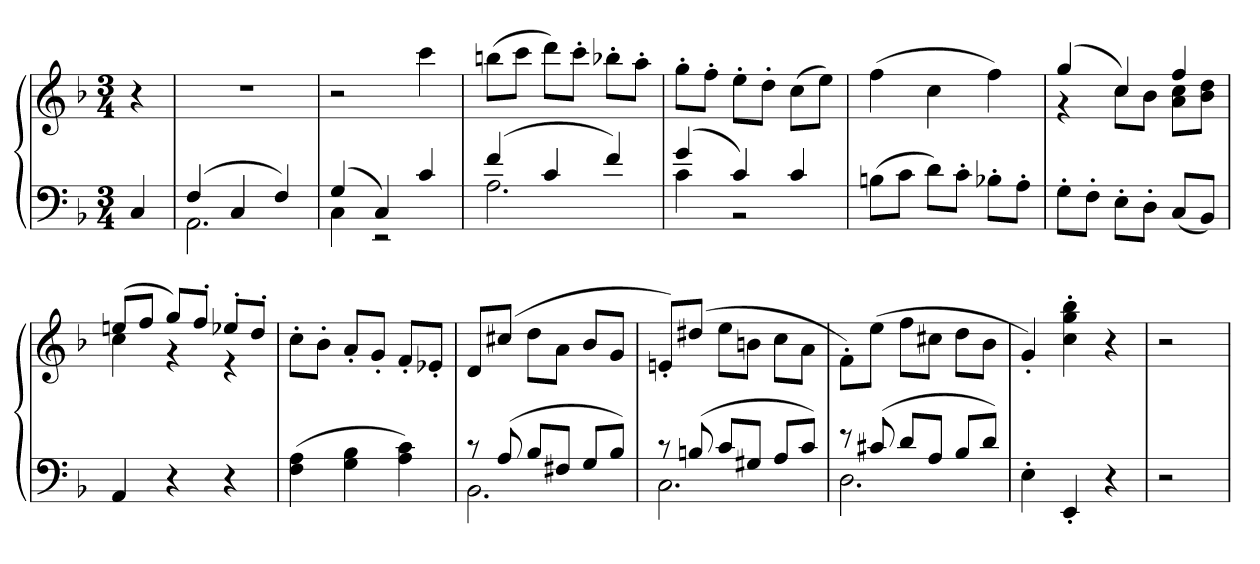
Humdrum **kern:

**kern	**kern
*part1	*part1
*staff2	*staff1
*clefF4	*clefG2
*k[b-]	*k[b-]
*M3/4	*M3/4
=	=
4C	4r
=	=
*^	*
(4F	2.AA	2.r
4C	.	.
4F)	.	.
=	=	=
(4G	4C	2r
4C)	2r	.
4c	.	4ccc
=	=	=
(4f	2.A	(8bbnL
.	.	8cccJ
4c	.	8dddL)
.	.	8ccc'J
4f)	.	8bb-X'L
.	.	8aa'J
=	=	=
(4g	4c	8gg'L
.	.	8ff'J
4c)	2r	8ee'L
.	.	8dd'J
4c	.	(8ccL
.	.	8eeJ)
*v	*v	*
=	=
(8BnL	(4ff
8cJ	.
8dL)	4cc
8c'J	.
8B-X'L	4ff)
8A'J	.
=	=
*	*^
8G'L	(4gg	4r
8F'J	.	.
8E'L	4cc)	8ccL
8D'J	.	8b-J
(8CL	4ff	8a 8ccL
8BB-J)	.	8b- 8ddJ
=	=	=
4AA	(8eenL	4cc
.	8ffJ	.
4r	8ggL)	4r
.	8ff'J	.
4r	8ee-X'L	4r
.	8dd'J	.
*	*v	*v
=	=
(4F 4A	8cc'L
.	8b-'J
4G 4B-	8a'L
.	8g'J
4A 4c)	8f'L
.	8e-X'J
=	=
*^	*
8r	2.BB-	8dL
(8A	.	(8cc#XJ
8B-L	.	8ddL
8F#XJ	.	8aJ
8GL	.	8b-L
8B-J)	.	8gJ
=	=	=
8r	2.C	8en'L)
(8Bn	.	(8dd#XJ
8cL	.	8eeL
8G#XJ	.	8bnJ
8AL	.	8ccL
8cJ)	.	8aJ
=	=	=
8r	2.D	8f'L)
(8c#X	.	(8eeJ
8dL	.	8ffL
8AJ	.	8cc#XJ
8B-L	.	8ddL
8dJ)	.	8b-J
*v	*v	*
=	=
4E'	4g')
4EE'	4cc' 4gg' 4bb-'
4r	4r
=	=
2r	2r
=	=
*-	*-
